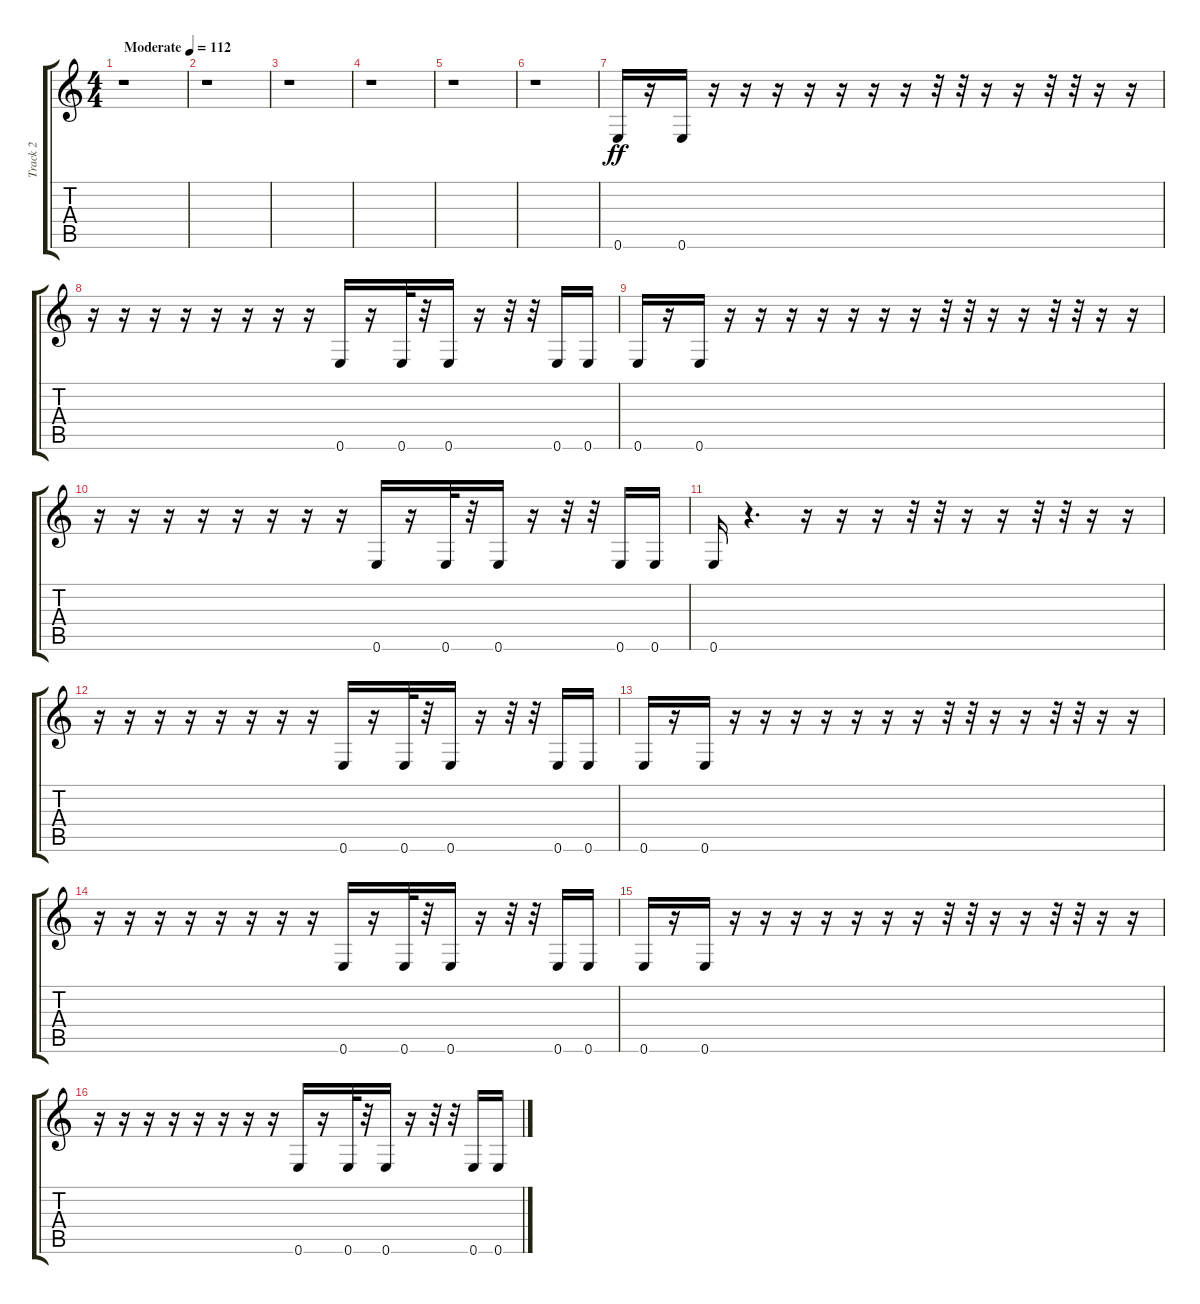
\track ("Track 2" "Track 2") {instrument electricbassfinger}
\staff {score tabs}
\tuning (E4 B3 G3 D3 A2 E2) {hide}
\ts (4 4)
\tempo (112 "Moderate")
\clef g2
\ks c
r.1{dy ff instrument electricbassfinger} |
r.1 |
r.1 |
r.1 |
r.1 |
r.1 |
0.6.16 r.16 0.6.16 r.16 r.16 r.16 r.16 r.16 r.16 r.16 r.32 r.32 r.16 r.16 r.32 r.32 r.16 r.16 |
r.16 r.16 r.16 r.16 r.16 r.16 r.16 r.16 0.6.16 r.16 0.6.32 r.32 0.6.16 r.16 r.32 r.32 0.6.16 0.6.16 |
0.6.16 r.16 0.6.16 r.16 r.16 r.16 r.16 r.16 r.16 r.16 r.32 r.32 r.16 r.16 r.32 r.32 r.16 r.16 |
r.16 r.16 r.16 r.16 r.16 r.16 r.16 r.16 0.6.16 r.16 0.6.32 r.32 0.6.16 r.16 r.32 r.32 0.6.16 0.6.16 |
0.6.16 r.4{d} r.16 r.16 r.16 r.32 r.32 r.16 r.16 r.32 r.32 r.16 r.16 |
r.16 r.16 r.16 r.16 r.16 r.16 r.16 r.16 0.6.16 r.16 0.6.32 r.32 0.6.16 r.16 r.32 r.32 0.6.16 0.6.16 |
0.6.16 r.16 0.6.16 r.16 r.16 r.16 r.16 r.16 r.16 r.16 r.32 r.32 r.16 r.16 r.32 r.32 r.16 r.16 |
r.16 r.16 r.16 r.16 r.16 r.16 r.16 r.16 0.6.16 r.16 0.6.32 r.32 0.6.16 r.16 r.32 r.32 0.6.16 0.6.16 |
0.6.16 r.16 0.6.16 r.16 r.16 r.16 r.16 r.16 r.16 r.16 r.32 r.32 r.16 r.16 r.32 r.32 r.16 r.16 |
r.16 r.16 r.16 r.16 r.16 r.16 r.16 r.16 0.6.16 r.16 0.6.32 r.32 0.6.16 r.16 r.32 r.32 0.6.16 0.6.16
